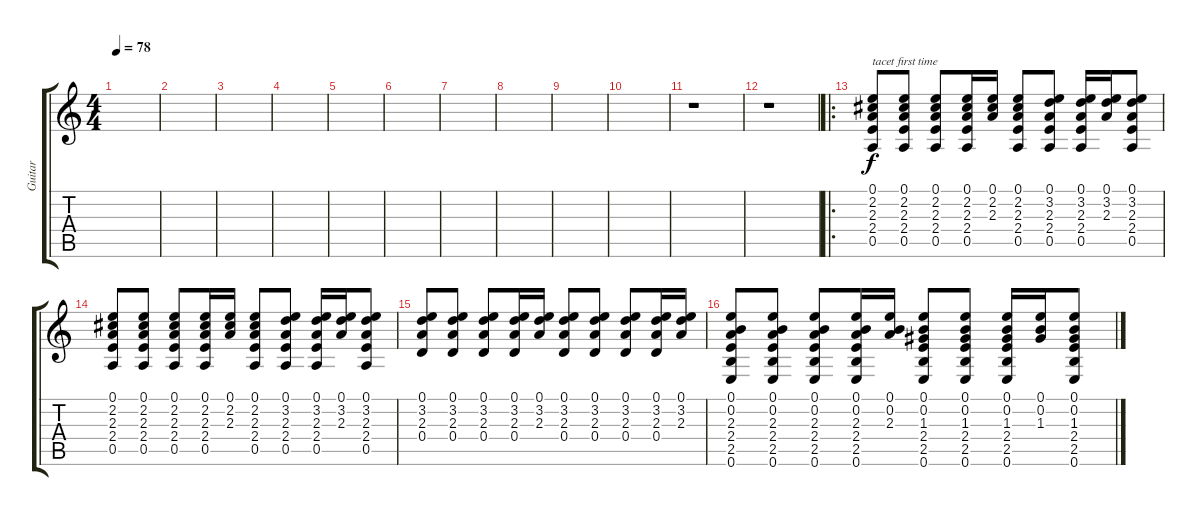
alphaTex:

\track ("Guitar" "Guitar") {instrument acousticguitarsteel}
\staff {score tabs}
\tuning (E4 B3 G3 D3 A2 E2) {hide}
\ts (4 4)
\tempo 78
\clef g2
\ks c
|
|
|
|
|
|
|
|
|
|
r.1 |
r.1{volume 0} |
\ro
(0.1 2.2 2.3 2.4 0.5).8{txt "tacet first time"} (0.1 2.2 2.3 2.4 0.5).8 (0.1 2.2 2.3 2.4 0.5).8 (0.1 2.2 2.3 2.4 0.5).16 (0.1 2.2 2.3).16 (0.1 2.2 2.3 2.4 0.5).8 (0.1 3.2 2.3 2.4 0.5).8 (0.1 3.2 2.3 2.4 0.5).16 (0.1 3.2 2.3).16 (0.1 3.2 2.3 2.4 0.5).8 |
(0.1 2.2 2.3 2.4 0.5).8 (0.1 2.2 2.3 2.4 0.5).8 (0.1 2.2 2.3 2.4 0.5).8 (0.1 2.2 2.3 2.4 0.5).16 (0.1 2.2 2.3).16 (0.1 2.2 2.3 2.4 0.5).8 (0.1 3.2 2.3 2.4 0.5).8 (0.1 3.2 2.3 2.4 0.5).16 (0.1 3.2 2.3).16 (0.1 3.2 2.3 2.4 0.5).8 |
(0.1 3.2 2.3 0.4).8 (0.1 3.2 2.3 0.4).8 (0.1 3.2 2.3 0.4).8 (0.1 3.2 2.3 0.4).16 (0.1 3.2 2.3).16 (0.1 3.2 2.3 0.4).8 (0.1 3.2 2.3 0.4).8 (0.1 3.2 2.3 0.4).8 (0.1 3.2 2.3 0.4).16 (0.1 3.2 2.3).16 |
(0.1 0.2 2.3 2.4 2.5 0.6).8 (0.1 0.2 2.3 2.4 2.5 0.6).8 (0.1 0.2 2.3 2.4 2.5 0.6).8 (0.1 0.2 2.3 2.4 2.5 0.6).16 (0.1 0.2 2.3).16 (0.1 0.2 1.3 2.4 2.5 0.6).8 (0.1 0.2 1.3 2.4 2.5 0.6).8 (0.1 0.2 1.3 2.4 2.5 0.6).16 (0.1 0.2 1.3).16 (0.1 0.2 1.3 2.4 2.5 0.6).8
